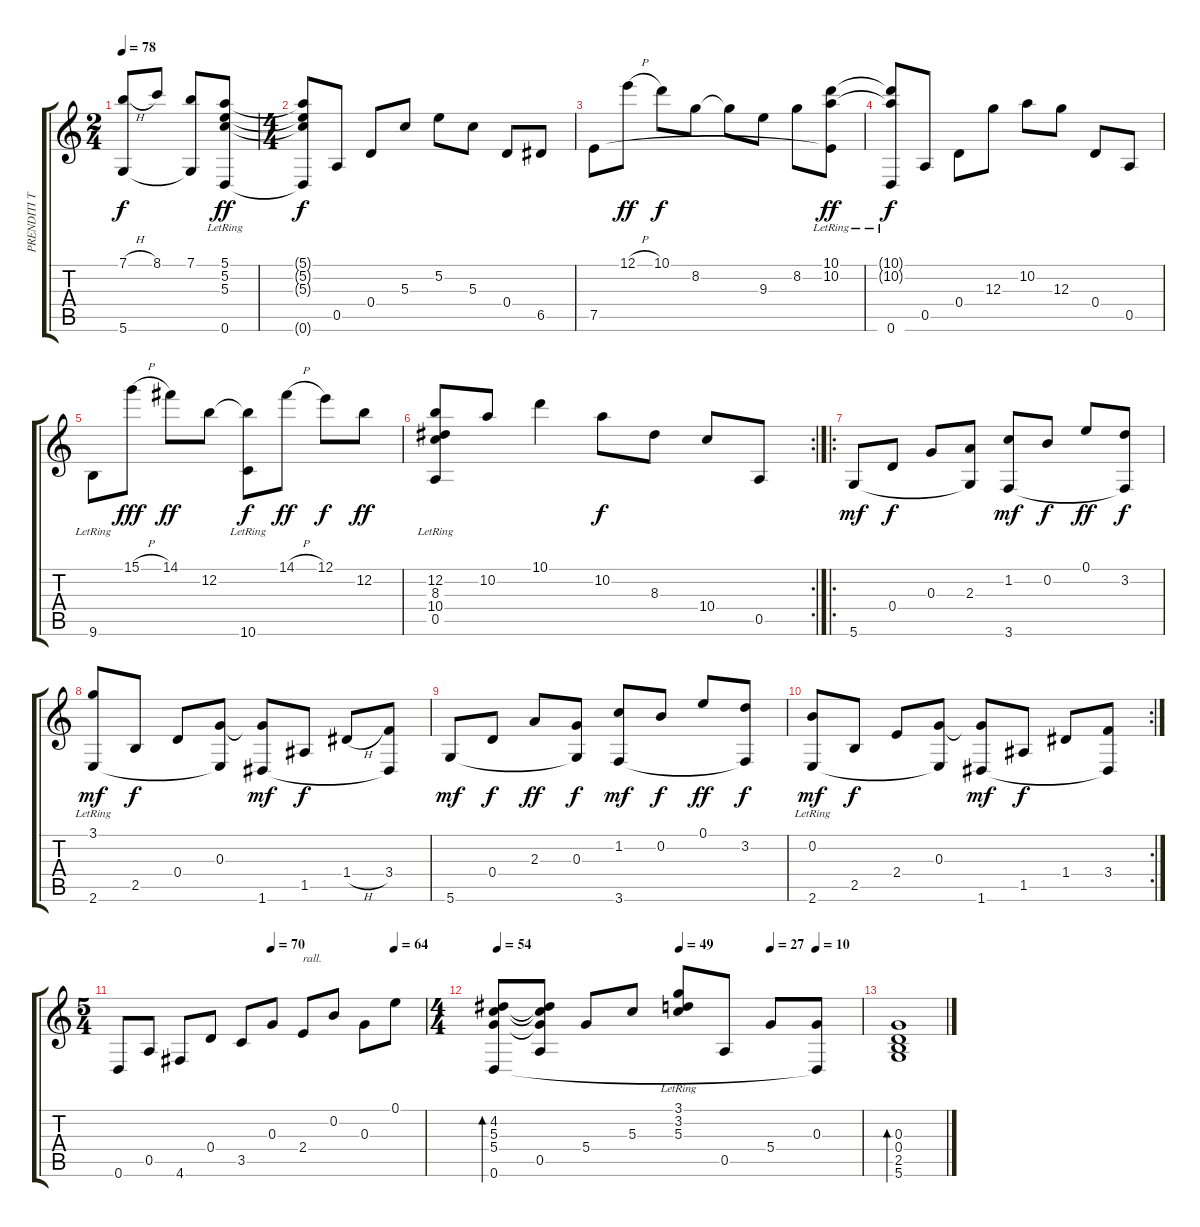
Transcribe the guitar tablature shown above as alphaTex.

\track ("PRENDITI TEMPO" "PRENDITI T") {instrument acousticguitarnylon}
\staff {score tabs}
\tuning (E4 B3 G3 D3 A2 D2) {hide}
\ts (2 4)
\tempo 78
\clef g2
\ks c
(7.1{h} 5.6).8{dy f} 8.1.8 (7.1 5.6{t}).8 (5.1{lr} 5.2{lr} 5.3{lr} 0.6{lr}).8{dy ff} |
\ts (4 4)
(5.1{t} 5.2{t} 5.3{t} 0.6{t}).8{dy f} 0.5.8 0.4.8 5.3.8 5.2.8 5.3.8 0.4.8 6.5.8 |
7.5.8 12.1{h}.8{dy ff} 10.1.8{dy f} 8.2.8 8.2{t}.8 9.3.8 8.2.8 (10.1{lr} 10.2{lr} 7.5{t}).8{dy ff} |
(10.1{t} 10.2{t} 0.6{lr}).8{dy f} 0.5.8 0.4.8 12.3.8 10.2.8 12.3.8 0.4.8 0.5.8 |
9.6{lr}.8 15.1{h}.8{dy fff} 14.1.8{dy ff} 12.2.8 (12.2{t} 10.6{lr}).8{dy f} 14.1{h}.8{dy ff} 12.1.8{dy f} 12.2.8{dy ff} |
\rc 2
(12.2 8.3 10.4 0.5{lr}).8 10.2.8 10.1.4 10.2.8{dy f} 8.3.8 10.4.8 0.5.8 |
\ro
5.6.8{dy mf} 0.4.8{dy f} 0.3.8 (2.3 5.6{t}).8 (1.2 3.6).8{dy mf} 0.2.8{dy f} 0.1.8{dy ff} (3.2 3.6{t}).8{dy f} |
(3.1{lr} 2.6).8{dy mf} 2.5.8{dy f} 0.4.8 (0.3 2.6{t}).8 (0.3{t} 1.6).8{dy mf} 1.5.8{dy f} 1.4{h}.8 (3.4 1.6{t}).8 |
5.6.8{dy mf} 0.4.8{dy f} 2.3.8{dy ff} (0.3 5.6{t}).8{dy f} (1.2 3.6).8{dy mf} 0.2.8{dy f} 0.1.8{dy ff} (3.2 3.6{t}).8{dy f} |
\rc 2
(0.2{lr} 2.6).8{dy mf} 2.5.8{dy f} 2.4.8 (0.3 2.6{t}).8 (0.3{t} 1.6).8{dy mf} 1.5.8{dy f} 1.4.8 (3.4 1.6{t}).8 |
\ts (5 4)
\tempo (70 0.5)
\tempo (64 0.9)
0.6.8 0.5.8 4.6.8 0.4.8 3.5.8 0.3.8 2.4.8{txt "rall."} 0.2.8 0.3.8 0.1.8 |
\ts (4 4)
\tempo 54
\tempo (49 0.5)
\tempo (27 0.75)
\tempo (10 0.875)
(4.2 5.3 5.4 0.6).8{bd 480} (4.2{t} 5.3{t} 5.4{t} 0.5).8 5.4.8 5.3.8 (3.1{lr} 3.2{lr} 5.3).8 0.5.8 5.4.8 (0.3 0.6{t}).8 |
(0.3 0.4 2.5 5.6).1{bd 120}
